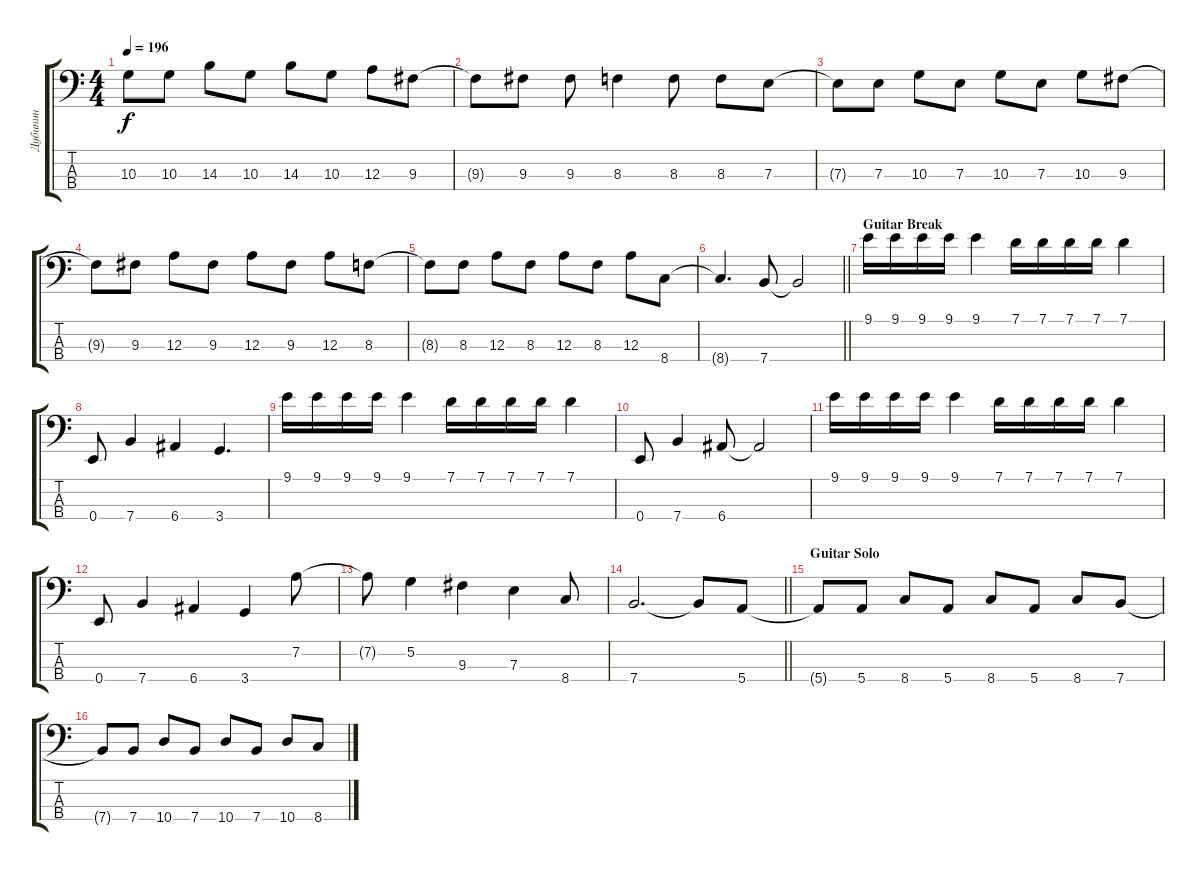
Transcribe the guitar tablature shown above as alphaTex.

\track ("Дубинин" "Дубинин") {instrument electricbassfinger}
\staff {score tabs}
\tuning (G2 D2 A1 E1) {hide}
\ts (4 4)
\tempo 196
\clef f4
\ks c
10.3{t}.8{dy f} 10.3.8 14.3.8 10.3.8 14.3.8 10.3.8 12.3.8 9.3.8 |
9.3{t}.8 9.3.8 9.3.8 8.3.4 8.3.8 8.3.8 7.3.8 |
7.3{t}.8 7.3.8 10.3.8 7.3.8 10.3.8 7.3.8 10.3.8 9.3.8 |
9.3{t}.8 9.3.8 12.3.8 9.3.8 12.3.8 9.3.8 12.3.8 8.3.8 |
8.3{t}.8 8.3.8 12.3.8 8.3.8 12.3.8 8.3.8 12.3.8 8.4.8 |
\barLineRight lightlight
8.4{t}.4{d} 7.4.8 7.4{t}.2 |
\section ("" "Guitar Break")
9.1.16 9.1.16 9.1.16 9.1.16 9.1.4 7.1.16 7.1.16 7.1.16 7.1.16 7.1.4 |
0.4.8 7.4.4 6.4.4 3.4.4{d} |
9.1.16 9.1.16 9.1.16 9.1.16 9.1.4 7.1.16 7.1.16 7.1.16 7.1.16 7.1.4 |
0.4.8 7.4.4 6.4.8 6.4{t}.2 |
9.1.16 9.1.16 9.1.16 9.1.16 9.1.4 7.1.16 7.1.16 7.1.16 7.1.16 7.1.4 |
0.4.8 7.4.4 6.4.4 3.4.4 7.2.8 |
7.2{t}.8 5.2.4 9.3.4 7.3.4 8.4.8 |
\barLineRight lightlight
7.4.2{d} 7.4{t}.8 5.4.8 |
\section ("" "Guitar Solo")
5.4{t}.8 5.4.8 8.4.8 5.4.8 8.4.8 5.4.8 8.4.8 7.4.8 |
7.4{t}.8 7.4.8 10.4.8 7.4.8 10.4.8 7.4.8 10.4.8 8.4.8
